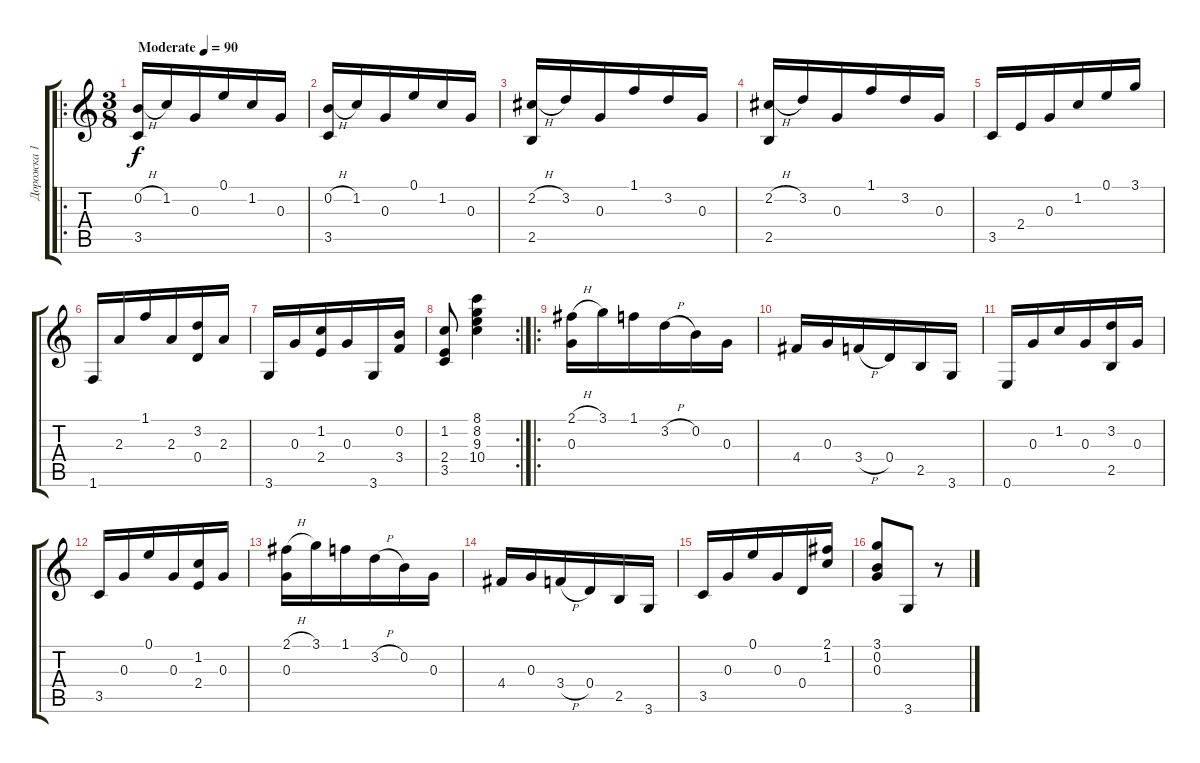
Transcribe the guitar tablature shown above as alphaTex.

\track ("Дорожка 1" "Дорожка 1") {instrument acousticguitarnylon}
\staff {score tabs}
\tuning (E4 B3 G3 D3 A2 E2) {hide}
\ro
\ts (3 8)
\tempo (90 "Moderate")
\clef g2
\ks c
(0.2{h} 3.5).16{dy f instrument acousticguitarnylon} 1.2.16 0.3.16 0.1.16 1.2.16 0.3.16 |
(0.2{h} 3.5).16 1.2.16 0.3.16 0.1.16 1.2.16 0.3.16 |
(2.2{h} 2.5).16 3.2.16 0.3.16 1.1.16 3.2.16 0.3.16 |
(2.2{h} 2.5).16 3.2.16 0.3.16 1.1.16 3.2.16 0.3.16 |
3.5.16 2.4.16 0.3.16 1.2.16 0.1.16 3.1.16 |
1.6.16 2.3.16 1.1.16 2.3.16 (3.2 0.4).16 2.3.16 |
3.6.16 0.3.16 (1.2 2.4).16 0.3.16 3.6.16 (0.2 3.4).16 |
\rc 2
(1.2 2.4 3.5).8 (8.1 8.2 9.3 10.4).4 |
\ro
(2.1{h} 0.3).16 3.1.16 1.1.16 3.2{h}.16 0.2.16 0.3.16 |
4.4.16 0.3.16 3.4{h}.16 0.4.16 2.5.16 3.6.16 |
0.6.16 0.3.16 1.2.16 0.3.16 (3.2 2.5).16 0.3.16 |
3.5.16 0.3.16 0.1.16 0.3.16 (1.2 2.4).16 0.3.16 |
(2.1{h} 0.3).16 3.1.16 1.1.16 3.2{h}.16 0.2.16 0.3.16 |
4.4.16 0.3.16 3.4{h}.16 0.4.16 2.5.16 3.6.16 |
3.5.16 0.3.16 0.1.16 0.3.16 0.4.16 (2.1 1.2).16 |
(3.1 0.2 0.3).8 3.6.8 r.8
